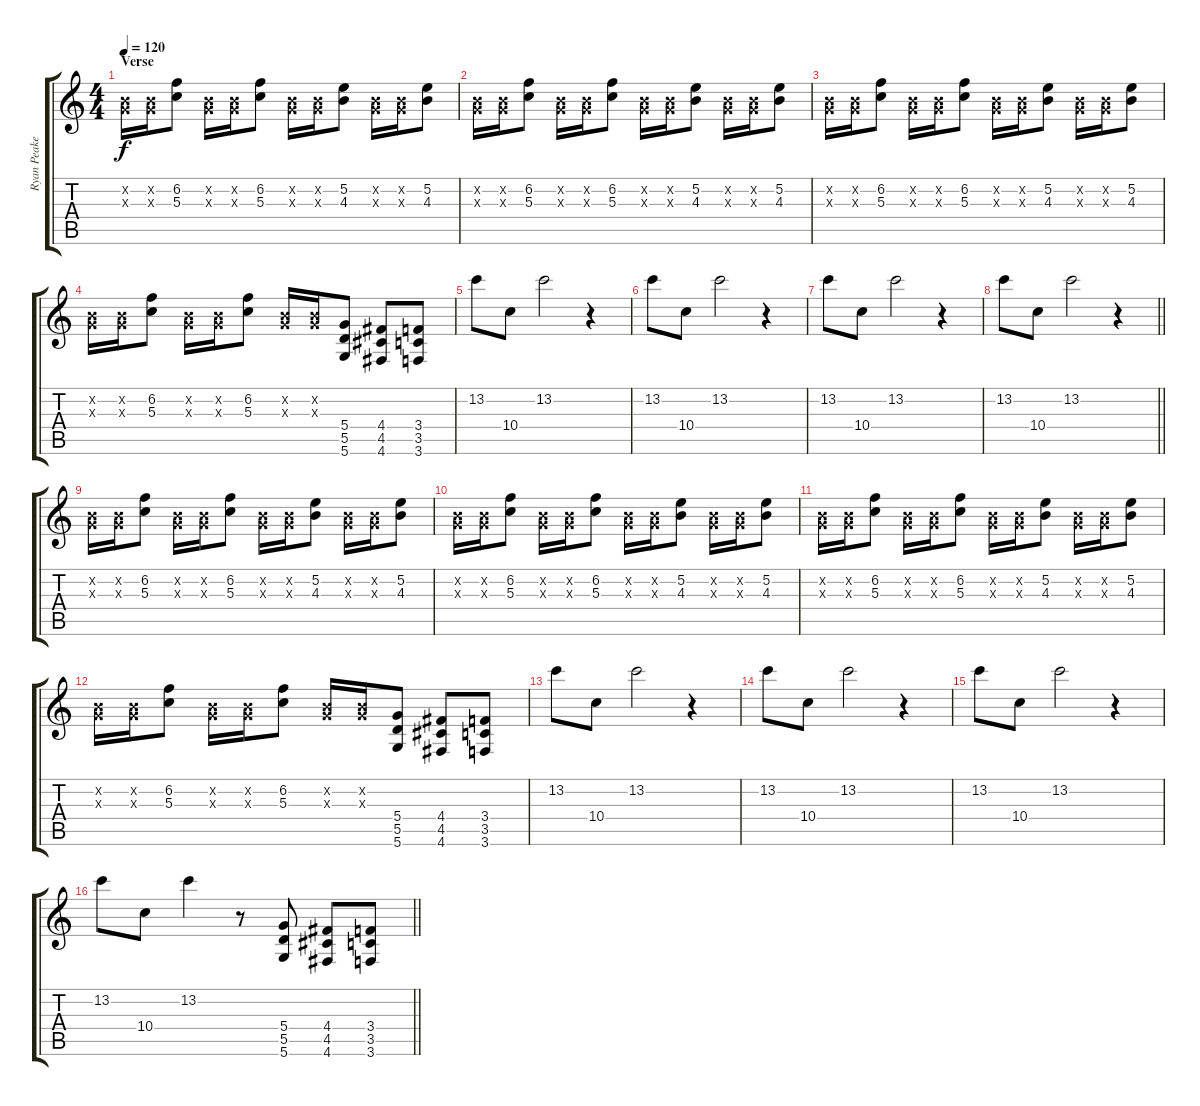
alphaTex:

\track ("Ryan Peake" "Ryan Peake") {instrument distortionguitar}
\staff {score tabs}
\tuning (E4 B3 G3 D3 A2 D2) {hide}
\ts (4 4)
\section ("" "Verse")
\tempo 120
\clef g2
\ks c
(0.2{x} 0.3{x}).16{dy f} (0.2{x} 0.3{x}).16 (6.2 5.3).8 (0.2{x} 0.3{x}).16 (0.2{x} 0.3{x}).16 (6.2 5.3).8 (0.2{x} 0.3{x}).16 (0.2{x} 0.3{x}).16 (5.2 4.3).8 (0.2{x} 0.3{x}).16 (0.2{x} 0.3{x}).16 (5.2 4.3).8 |
(0.2{x} 0.3{x}).16 (0.2{x} 0.3{x}).16 (6.2 5.3).8 (0.2{x} 0.3{x}).16 (0.2{x} 0.3{x}).16 (6.2 5.3).8 (0.2{x} 0.3{x}).16 (0.2{x} 0.3{x}).16 (5.2 4.3).8 (0.2{x} 0.3{x}).16 (0.2{x} 0.3{x}).16 (5.2 4.3).8 |
(0.2{x} 0.3{x}).16 (0.2{x} 0.3{x}).16 (6.2 5.3).8 (0.2{x} 0.3{x}).16 (0.2{x} 0.3{x}).16 (6.2 5.3).8 (0.2{x} 0.3{x}).16 (0.2{x} 0.3{x}).16 (5.2 4.3).8 (0.2{x} 0.3{x}).16 (0.2{x} 0.3{x}).16 (5.2 4.3).8 |
(0.2{x} 0.3{x}).16 (0.2{x} 0.3{x}).16 (6.2 5.3).8 (0.2{x} 0.3{x}).16 (0.2{x} 0.3{x}).16 (6.2 5.3).8 (0.2{x} 0.3{x}).16 (0.2{x} 0.3{x}).16 (5.4 5.5 5.6).8 (4.4 4.5 4.6).8 (3.4 3.5 3.6).8 |
13.2.8 10.4.8 13.2.2 r.4 |
13.2.8 10.4.8 13.2.2 r.4 |
13.2.8 10.4.8 13.2.2 r.4 |
\barLineRight lightlight
13.2.8 10.4.8 13.2.2 r.4 |
(0.2{x} 0.3{x}).16 (0.2{x} 0.3{x}).16 (6.2 5.3).8 (0.2{x} 0.3{x}).16 (0.2{x} 0.3{x}).16 (6.2 5.3).8 (0.2{x} 0.3{x}).16 (0.2{x} 0.3{x}).16 (5.2 4.3).8 (0.2{x} 0.3{x}).16 (0.2{x} 0.3{x}).16 (5.2 4.3).8 |
(0.2{x} 0.3{x}).16 (0.2{x} 0.3{x}).16 (6.2 5.3).8 (0.2{x} 0.3{x}).16 (0.2{x} 0.3{x}).16 (6.2 5.3).8 (0.2{x} 0.3{x}).16 (0.2{x} 0.3{x}).16 (5.2 4.3).8 (0.2{x} 0.3{x}).16 (0.2{x} 0.3{x}).16 (5.2 4.3).8 |
(0.2{x} 0.3{x}).16 (0.2{x} 0.3{x}).16 (6.2 5.3).8 (0.2{x} 0.3{x}).16 (0.2{x} 0.3{x}).16 (6.2 5.3).8 (0.2{x} 0.3{x}).16 (0.2{x} 0.3{x}).16 (5.2 4.3).8 (0.2{x} 0.3{x}).16 (0.2{x} 0.3{x}).16 (5.2 4.3).8 |
(0.2{x} 0.3{x}).16 (0.2{x} 0.3{x}).16 (6.2 5.3).8 (0.2{x} 0.3{x}).16 (0.2{x} 0.3{x}).16 (6.2 5.3).8 (0.2{x} 0.3{x}).16 (0.2{x} 0.3{x}).16 (5.4 5.5 5.6).8 (4.4 4.5 4.6).8 (3.4 3.5 3.6).8 |
13.2.8 10.4.8 13.2.2 r.4 |
13.2.8 10.4.8 13.2.2 r.4 |
13.2.8 10.4.8 13.2.2 r.4 |
\barLineRight lightlight
13.2.8 10.4.8 13.2.4 r.8 (5.4 5.5 5.6).8 (4.4 4.5 4.6).8 (3.4 3.5 3.6).8
